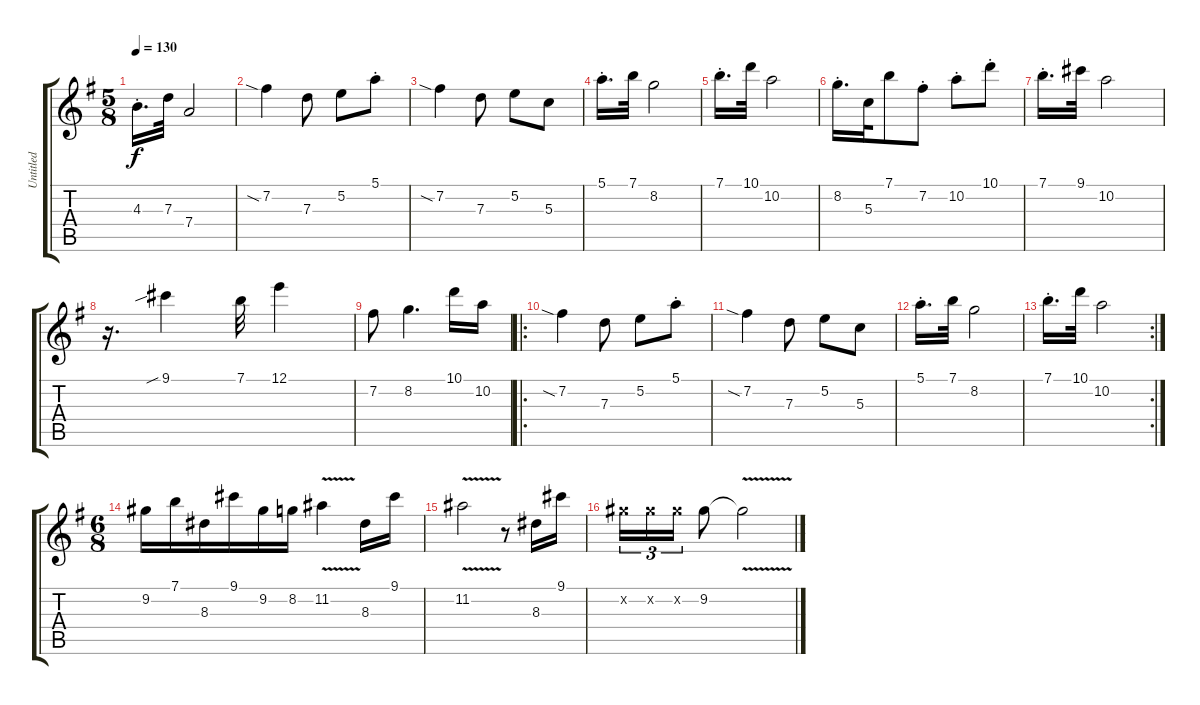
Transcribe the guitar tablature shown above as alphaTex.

\track ("Untitled" "Untitled") {instrument overdrivenguitar}
\staff {score tabs}
\tuning (E4 B3 G3 D3 A2 E2) {hide}
\ts (5 8)
\tempo 130
\clef g2
\ks g
4.3{st}.16{d dy f} 7.3.32 7.4.2 |
7.2{sia}.4 7.3.8 5.2.8 5.1{st}.8 |
7.2{sia}.4 7.3.8 5.2.8 5.3.8 |
5.1{st}.16{d} 7.1.32 8.2.2 |
7.1{st}.16{d} 10.1.32 10.2.2 |
8.2{st}.16{d} 5.3.32 7.1.8 7.2{st}.8 10.2{st}.8 10.1{st}.8 |
7.1{st}.16{d} 9.1.32 10.2.2 |
r.16{d} 9.1{sib}.4 7.1.32 12.1.4 |
7.2.8 8.2.4{d} 10.1.16 10.2.16 |
\ro
7.2{sia}.4 7.3.8 5.2.8 5.1{st}.8 |
7.2{sia}.4 7.3.8 5.2.8 5.3.8 |
5.1{st}.16{d} 7.1.32 8.2.2 |
\rc 2
7.1{st}.16{d} 10.1.32 10.2.2 |
\ts (6 8)
9.2.16 7.1.16 8.3.16 9.1.16 9.2.16 8.2.16 11.2{v}.4 8.3.16 9.1.16 |
11.2{v}.2 r.8 8.3.16 9.1.16 |
9.2{x}.16{tu (3 2)} 9.2{x}.16{tu (3 2)} 9.2{x}.16{tu (3 2)} 9.2.8 9.2{v t}.2
